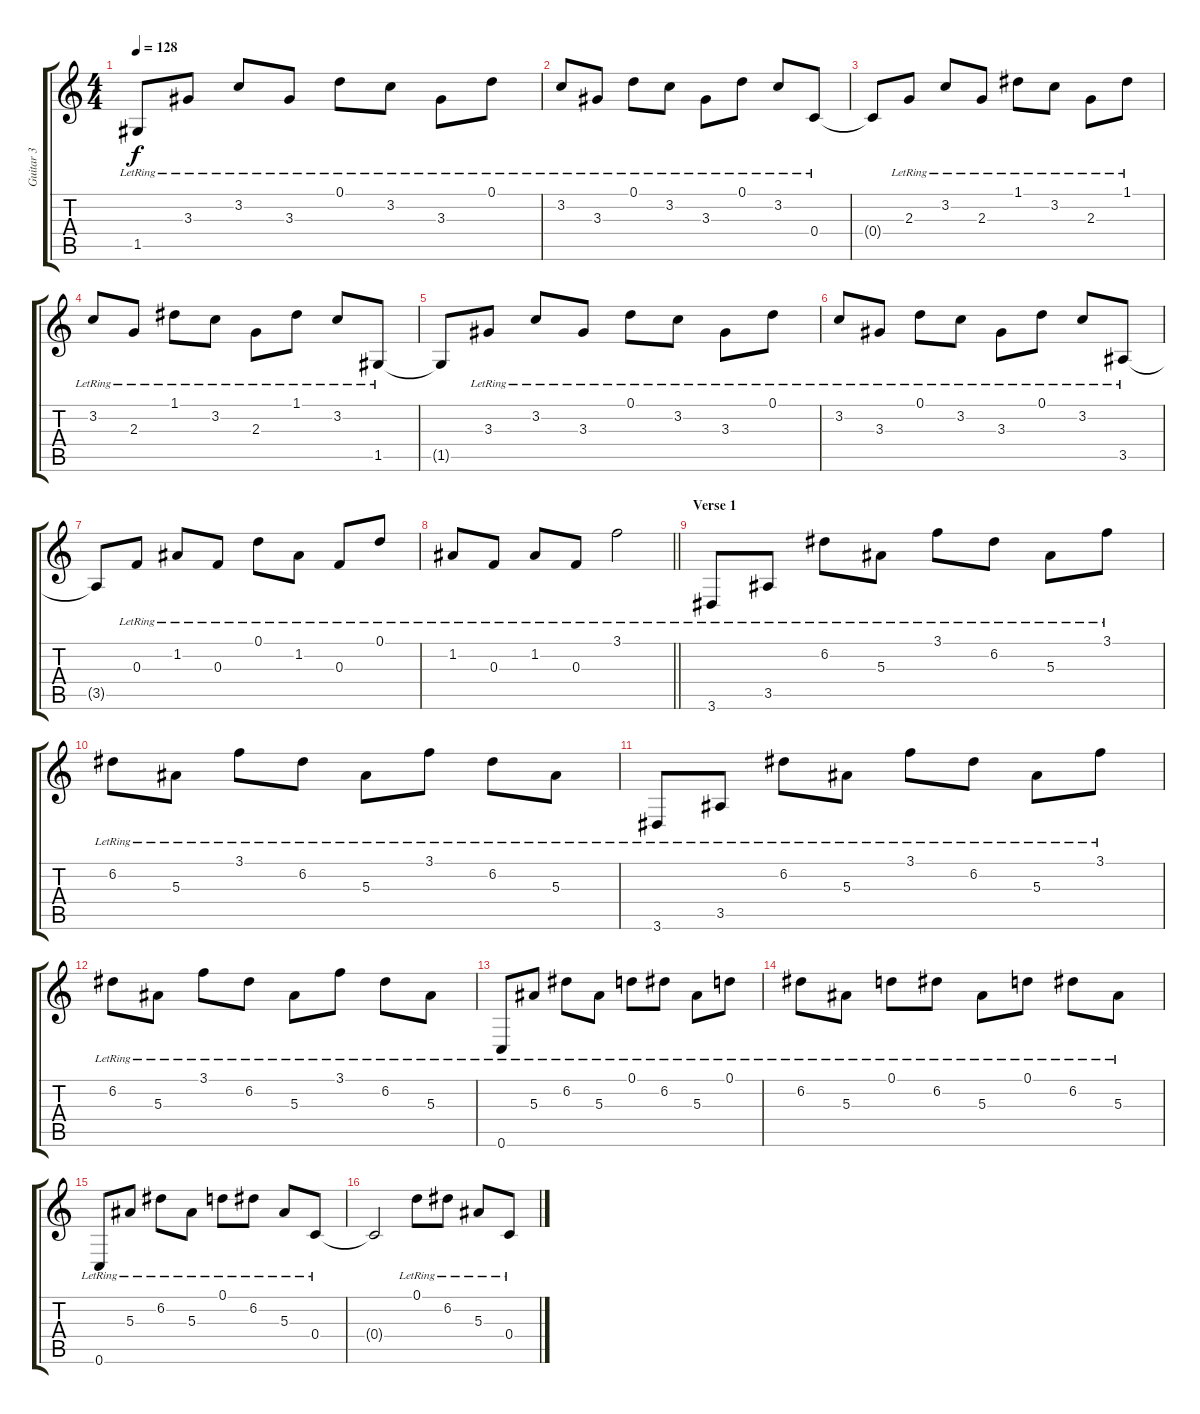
\track ("Guitar 3" "Guitar 3") {instrument acousticguitarnylon}
\staff {score tabs}
\tuning (D4 A3 F3 C3 G2 C2) {hide}
\ts (4 4)
\tempo 128
\clef g2
\ks c
1.5{lr}.8{dy f} 3.3{lr}.8 3.2{lr}.8 3.3{lr}.8 0.1{lr}.8 3.2{lr}.8 3.3{lr}.8 0.1{lr}.8 |
3.2{lr}.8 3.3{lr}.8 0.1{lr}.8 3.2{lr}.8 3.3{lr}.8 0.1{lr}.8 3.2{lr}.8 0.4{lr}.8 |
0.4{t}.8 2.3{lr}.8 3.2{lr}.8 2.3{lr}.8 1.1{lr}.8 3.2{lr}.8 2.3{lr}.8 1.1{lr}.8 |
3.2{lr}.8 2.3{lr}.8 1.1{lr}.8 3.2{lr}.8 2.3{lr}.8 1.1{lr}.8 3.2{lr}.8 1.5{lr}.8 |
1.5{t}.8 3.3{lr}.8 3.2{lr}.8 3.3{lr}.8 0.1{lr}.8 3.2{lr}.8 3.3{lr}.8 0.1{lr}.8 |
3.2{lr}.8 3.3{lr}.8 0.1{lr}.8 3.2{lr}.8 3.3{lr}.8 0.1{lr}.8 3.2{lr}.8 3.5{lr}.8 |
3.5{t}.8 0.3{lr}.8 1.2{lr}.8 0.3{lr}.8 0.1{lr}.8 1.2{lr}.8 0.3{lr}.8 0.1{lr}.8 |
\barLineRight lightlight
1.2{lr}.8 0.3{lr}.8 1.2{lr}.8 0.3{lr}.8 3.1{lr}.2 |
\section ("" "Verse 1")
3.6{lr}.8 3.5{lr}.8 6.2{lr}.8 5.3{lr}.8 3.1{lr}.8 6.2{lr}.8 5.3{lr}.8 3.1{lr}.8 |
6.2{lr}.8 5.3{lr}.8 3.1{lr}.8 6.2{lr}.8 5.3{lr}.8 3.1{lr}.8 6.2{lr}.8 5.3{lr}.8 |
3.6{lr}.8 3.5{lr}.8 6.2{lr}.8 5.3{lr}.8 3.1{lr}.8 6.2{lr}.8 5.3{lr}.8 3.1{lr}.8 |
6.2{lr}.8 5.3{lr}.8 3.1{lr}.8 6.2{lr}.8 5.3{lr}.8 3.1{lr}.8 6.2{lr}.8 5.3{lr}.8 |
0.6{lr}.8 5.3{lr}.8 6.2{lr}.8 5.3{lr}.8 0.1{lr}.8 6.2{lr}.8 5.3{lr}.8 0.1{lr}.8 |
6.2{lr}.8 5.3{lr}.8 0.1{lr}.8 6.2{lr}.8 5.3{lr}.8 0.1{lr}.8 6.2{lr}.8 5.3{lr}.8 |
0.6{lr}.8 5.3{lr}.8 6.2{lr}.8 5.3{lr}.8 0.1{lr}.8 6.2{lr}.8 5.3{lr}.8 0.4{lr}.8 |
0.4{t}.2 0.1{lr}.8 6.2{lr}.8 5.3{lr}.8 0.4{lr}.8
